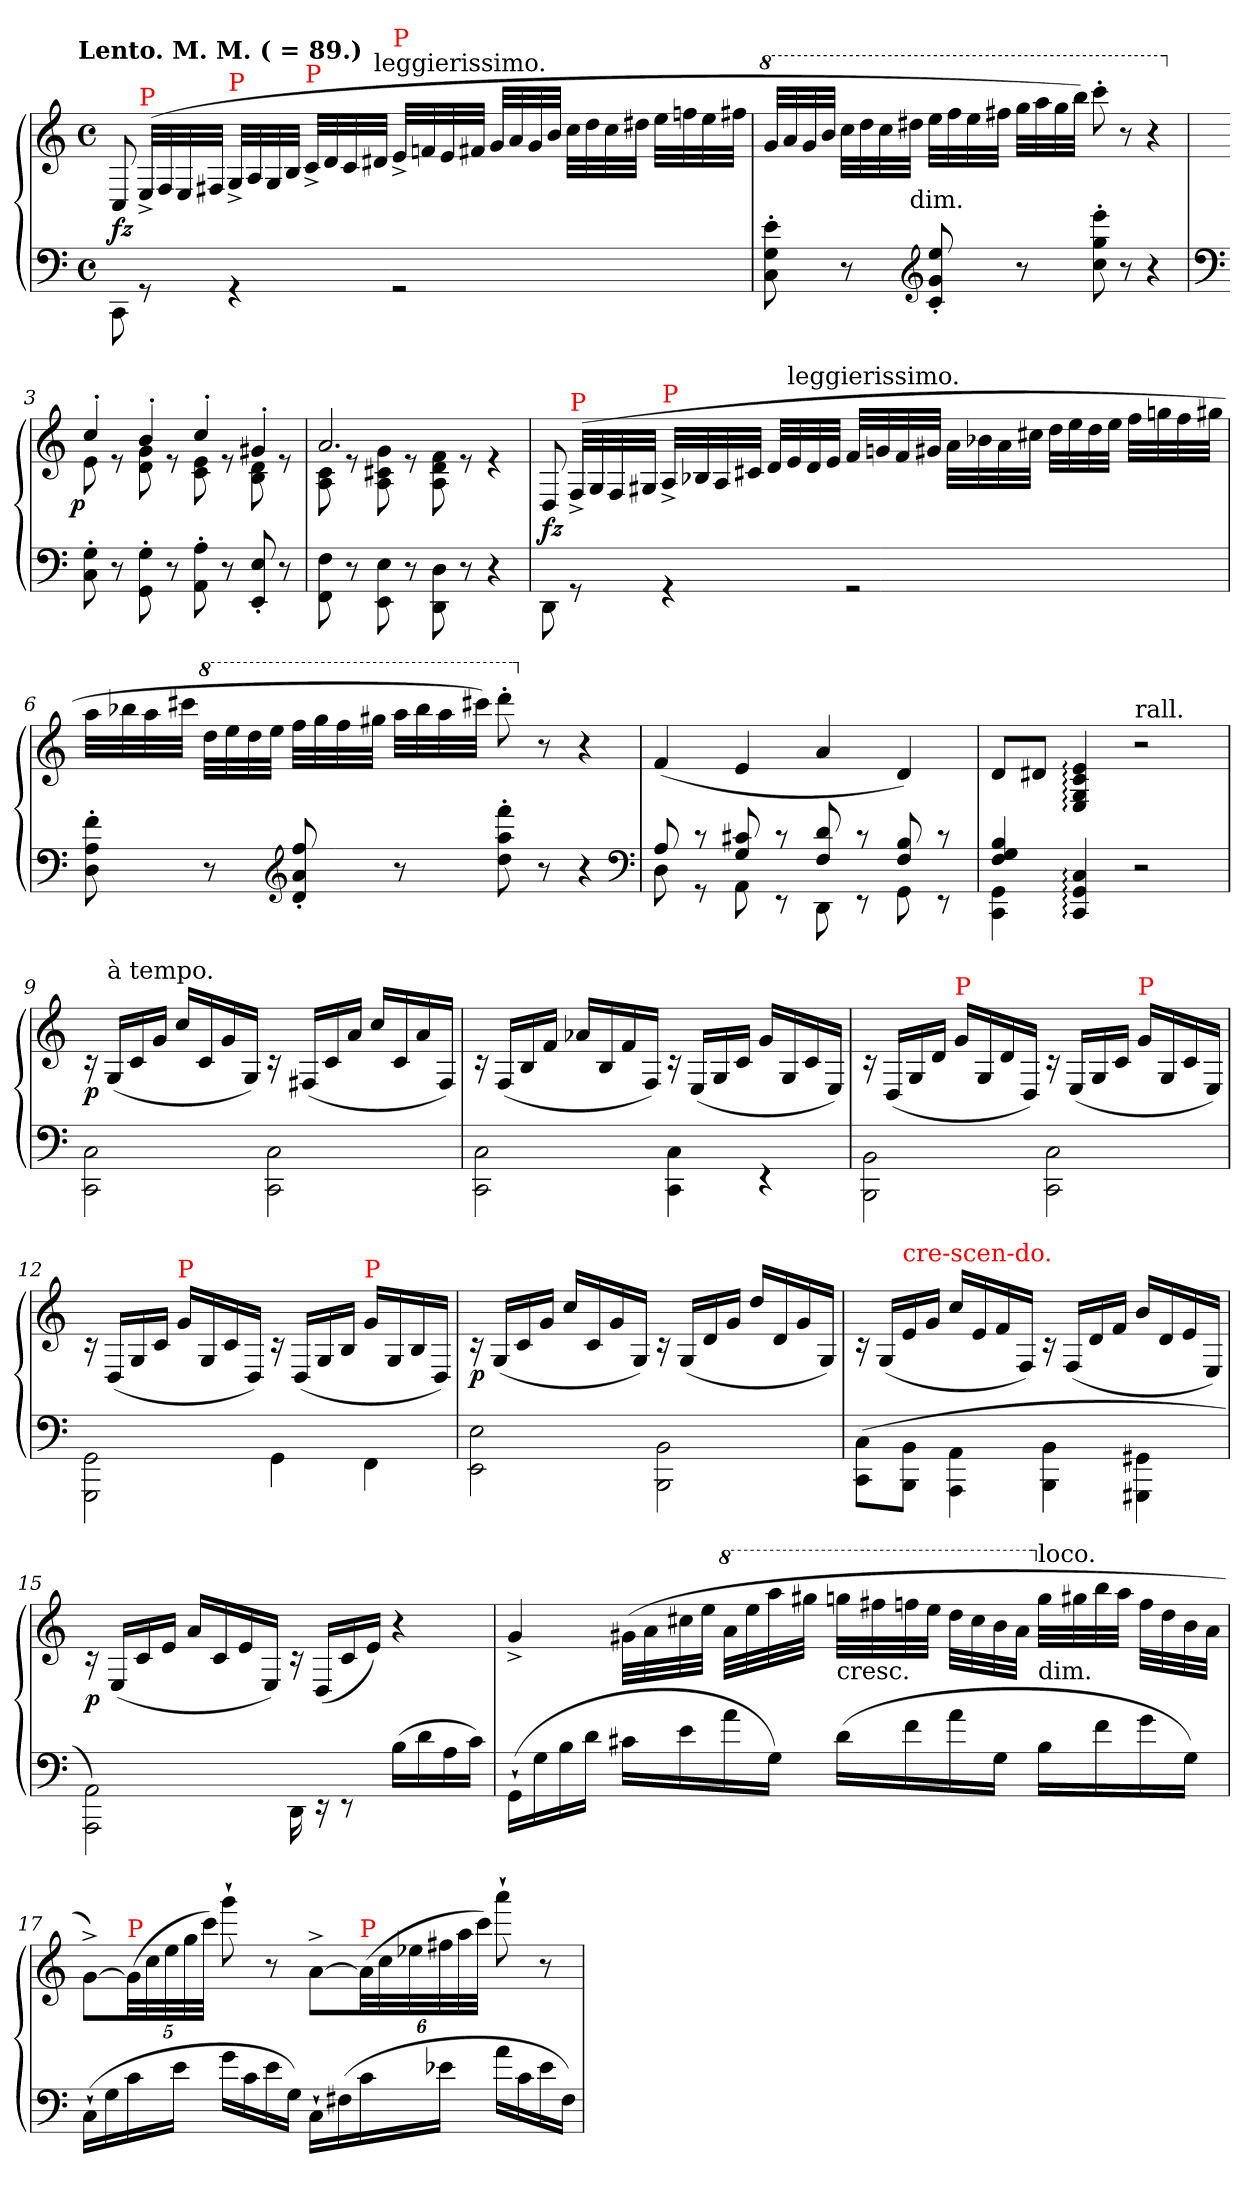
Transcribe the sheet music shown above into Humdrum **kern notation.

**kern	**kern	**dynam
*part1	*part1	*part1
*staff2	*staff1	*staff1/2
*clefF4	*clefG2	*
*k[]	*k[]	*
*C:	*C:	*
!!LO:TX:omd:t=Lento. M. M. (&nbsp;=&nbsp;89.)
*M4/4	*M4/4	*
*met(c)	*met(c)	*
*MM50	*MM50	*
=1	=1	=1
8CC\	8C/	fz
!	!LO:TX:a:color=red:t=P	!
8rGG	(>32E^>/LLL	.
.	32F/	.
.	32E/	.
.	32F#XJJJ	.
!	!LO:TX:a:color=red:t=P	!
4rGG	32G^>/LLL	.
.	32A/	.
.	32G/	.
.	32B/JJJ	.
!	!LO:TX:a:color=red:t=P	!
.	32c^>LLL	.
.	32d	.
.	32c	.
!	!LO:TX:a:t=leggierissimo.	!
.	32d#XJJJ	.
!	!LO:TX:a:color=red:t=P	!
2rGG	32e^>LLL	.
.	32fn	.
.	32e	.
.	32f#XJJJ	.
.	32gLLL	.
.	32a	.
.	32g	.
.	32bJJJ	.
.	32ccLLL	.
.	32dd	.
.	32cc	.
.	32dd#XJJJ	.
.	32eeLLL	.
.	32ffn	.
.	32ee	.
.	32ff#XJJJ	.
=2	=2	=2
*	*8va	*
8e' 8G' 8C'	32ggLLL	.
.	32aa	.
.	32gg	.
.	32bbJJJ	.
8r	32cccLLL	.
.	32ddd	.
.	32ccc	.
!	!LO:TX:c:t=dim.	!
.	32ddd#XJJJ	.
*clefG2	*	*
8ee' 8g' 8c'	32eeeLLL	.
.	32fff	.
.	32eee	.
.	32fff#XJJJ	.
8r	32gggLLL	.
.	32aaa	.
.	32ggg	.
.	32bbbJJJ)	.
8eee' 8gg' 8cc'	8cccc'>	.
8r	8r	.
4r	4r	.
=3	=3	=3
*clefF4	*	*
*	*X8va	*
*	*^	*
!	!	!	!LO:DY:rj
8G' 8C'	(>4cc'>	8e	p
8r	.	8re	.
8G'\ 8GG'\	4b'>	8g 8d	.
8r	.	8re	.
8A' 8AA'	4cc'>	8e 8c	.
8r	.	8re	.
8E' 8EE'	4g#X'>	8d 8B	.
8r	.	8re	.
=4	=4	=4	=4
8F\ 8FF\	2.a	8c 8A	.
8r	.	8re	.
8E\ 8EE\	.	8g 8c#X 8A	.
8r	.	8re	.
8D\ 8DD\	.	8f 8d 8A	.
8r	.	8re	.
4r	4re	4ryy	.
*	*v	*v	*
=5	=5	=5
8DD\	8D/	fz
!	!LO:TX:a:color=red:t=P	!
8rGG	(>32F^>/LLL	.
.	32G/	.
.	32F/	.
.	32G#XJJJ	.
!	!LO:TX:a:color=red:t=P	!
4rGG	32A^>/LLL	.
.	32B-X	.
.	32A/	.
.	32c#XJJJ	.
.	32dLLL	.
!	!LO:TX:a:t=leggierissimo.	!
.	32e	.
.	32d	.
.	32eJJJ	.
2rGG	32fLLL	.
.	32gn	.
.	32f	.
.	32g#XJJJ	.
.	32aLLL	.
.	32b-X	.
.	32a	.
.	32cc#XJJJ	.
.	32ddLLL	.
.	32ee	.
.	32dd	.
.	32eeJJJ	.
.	32ffLLL	.
.	32ggn	.
.	32ff	.
.	32gg#XJJJ	.
=6	=6	=6
8f' 8A' 8D'	32aaLLL	.
.	32bb-X	.
.	32aa	.
.	32ccc#XJJJ	.
*	*8va	*
8r	32dddLLL	.
.	32eee	.
.	32ddd	.
.	32eeeJJJ	.
*clefG2	*	*
8ff' 8a' 8d'	32fffLLL	.
.	32ggg	.
.	32fff	.
.	32ggg#XJJJ	.
8r	32aaaLLL	.
.	32bbb-	.
.	32aaa	.
.	32cccc#XJJJ)	.
8fff' 8aa' 8dd'	8dddd'	.
*	*X8va	*
8r	8r	.
4r	4r	.
*clefF4	*	*
=7	=7	=7
*^	*	*
8A	8D	(>4f	.
8rc	8r	.	.
8c#X 8G	8AA	4e	.
8rc	8r	.	.
8d/ 8F/	8DD	4a	.
8rc	8r	.	.
8B 8F	8GG	4d)	.
8rc	8r	.	.
=8	=8	=8	=8
4B 4G 4F	4GG 4CC	8dL	.
.	.	8d#XJ	.
4ryy	4C: 4GG: 4CC:	4e:/ 4c:/ 4G:/ 4E:/	.
!	!	!LO:TX:a:t=rall.	!
2r	2ryy	2r	.
*v	*v	*	*
=9	=9	=9
2C\ 2CC\	16rc	p
!	!LO:TX:a:t=à tempo.	!
.	(>16G/LL	.
.	16c	.
.	16gJJ	.
.	16ccLL	.
.	16c	.
.	16g	.
.	16G/JJ)	.
2C\ 2CC\	16rc	.
.	(>16F#X/LL	.
.	16c	.
.	16aJJ	.
.	16ccLL	.
.	16c	.
.	16a	.
.	16F#/JJ)	.
=10	=10	=10
2C\ 2CC\	16rc	.
.	(>16F/LL	.
.	16B/	.
.	16fJJ	.
.	16a-XLL	.
.	16B	.
.	16f	.
.	16F/JJ)	.
4C\ 4CC\	16rc	.
.	(>16E/LL	.
.	16G/	.
.	16c/JJ	.
4rEE	16gLL	.
.	16G/	.
.	16c/	.
.	16E/JJ)	.
=11	=11	=11
2BB\ 2BBB\	16rc	.
.	(>16D/LL	.
.	16G/	.
.	16d/JJ	.
!	!LO:TX:a:color=red:t=P	!
.	16g\LL	.
.	16G/	.
.	16d\	.
.	16D/JJ)	.
2C\ 2CC\	16rc	.
.	(>16E/LL	.
.	16G/	.
.	16c/JJ	.
!	!LO:TX:a:color=red:t=P	!
.	16g\LL	.
.	16G/	.
.	16c/	.
.	16E/JJ)	.
=12	=12	=12
2GG\ 2GGG\	16rc	.
.	(>16D/LL	.
.	16G/	.
.	16c/JJ	.
!	!LO:TX:a:color=red:t=P	!
.	16g\LL	.
.	16G/	.
.	16c/	.
.	16D/JJ)	.
4GG\	16rc	.
.	(>16D/LL	.
.	16G/	.
.	16B/JJ	.
!	!LO:TX:a:color=red:t=P	!
4FF\	16g\LL	.
.	16G/	.
.	16B/	.
.	16D/JJ)	.
=13	=13	=13
2E\ 2EE\	16rc	p
.	(>16G/LL	.
.	16c/	.
.	16gJJ	.
.	16ccLL	.
.	16c	.
.	16g	.
.	16G/JJ)	.
2BB\ 2BBB\	16rc	.
.	(>16G/LL	.
.	16d	.
.	16gJJ	.
.	16ddLL	.
.	16d	.
.	16g	.
.	16G/JJ)	.
=14	=14	=14
(<8C\ 8CC\L	16rc	.
.	(>16G/LL	.
!	!LO:TX:a:color=red:t=cre-scen-do.	!
8BB 8BBBJ	16e	.
.	16gJJ	.
4AA\ 4AAA\	16ccLL	.
.	16e	.
.	16f	.
.	16F/JJ)	.
4BB\ 4BBB\	16rc	.
.	(>16F/LL	.
.	16d	.
.	16fJJ	.
4GG#X\ 4GGG#X\	16bLL	.
.	16d	.
.	16e	.
.	16E/JJ)	.
=15	=15	=15
2AA\ 2AAA\)	16rc	p
.	(>16E/LL	.
.	16c/	.
.	16eJJ	.
.	16aLL	.
.	16c	.
.	16e	.
.	16E/JJ)	.
16DD\	16rc	.
16rEE	(<16D/LL	.
8rEE	16c/	.
.	16eJJ)	.
(>16BLL	4r	.
16d	.	.
16A	.	.
16cJJ)	.	.
=16	=16	=16
(>16GG`LL	4g^>	.
16G	.	.
16B	.	.
16dJJ	.	.
16c#XLL	(>32g#XLLL	.
.	32a	.
16e	32cc#X	.
.	32eeJJJ	.
*	*8va	*
16a	32aaLLL	.
.	32eee	.
16GJJ)	32aaa	.
.	32ggg#XJJJ	.
!	!LO:TX:c:t=cresc.	!
(<16dLL	32gggnLLL	.
.	32fff#X	.
16f	32fffn	.
.	32eeeJJJ	.
16a	32dddLLL	.
.	32ccc#	.
16GJJ	32bb	.
.	32aaJJJ	.
*	*X8va	*
!	!LO:TX:c:t=dim.	!
!	!LO:TX:a:t=loco.	!
16BLL	32ggLLL	.
.	32gg#X	.
16f	32bb	.
.	32aaJJJ	.
16g	32ffLLL	.
.	32dd	.
16GJJ)	32b	.
.	32aJJJ	.
=17	=17	=17
(>16C`LL	[8g^L)	.
16G	.	.
*	*Xbrackettup	*
!	!LO:TX:a:color=red:t=P	!
16c	(>40gLL]	.
.	40cc	.
.	40ee	.
16eJJ	.	.
.	40gg	.
.	40cccJJJ)	.
16gLL	8ggg`	.
16c	.	.
16e	8r	.
16GJJ)	.	.
16C`LL	[8a^L	.
(>16F#X	.	.
!	!LO:TX:a:color=red:t=P	!
16c	(>48aLL]	.
.	48cc	.
.	48ee-X	.
16e-XJJ	48ff#X	.
.	48aa	.
.	48cccJJJ)	.
16aLL	8aaa`	.
16c	.	.
16e-	8r	.
16F#JJ)	.	.
=	=	=
*-	*-	*-
